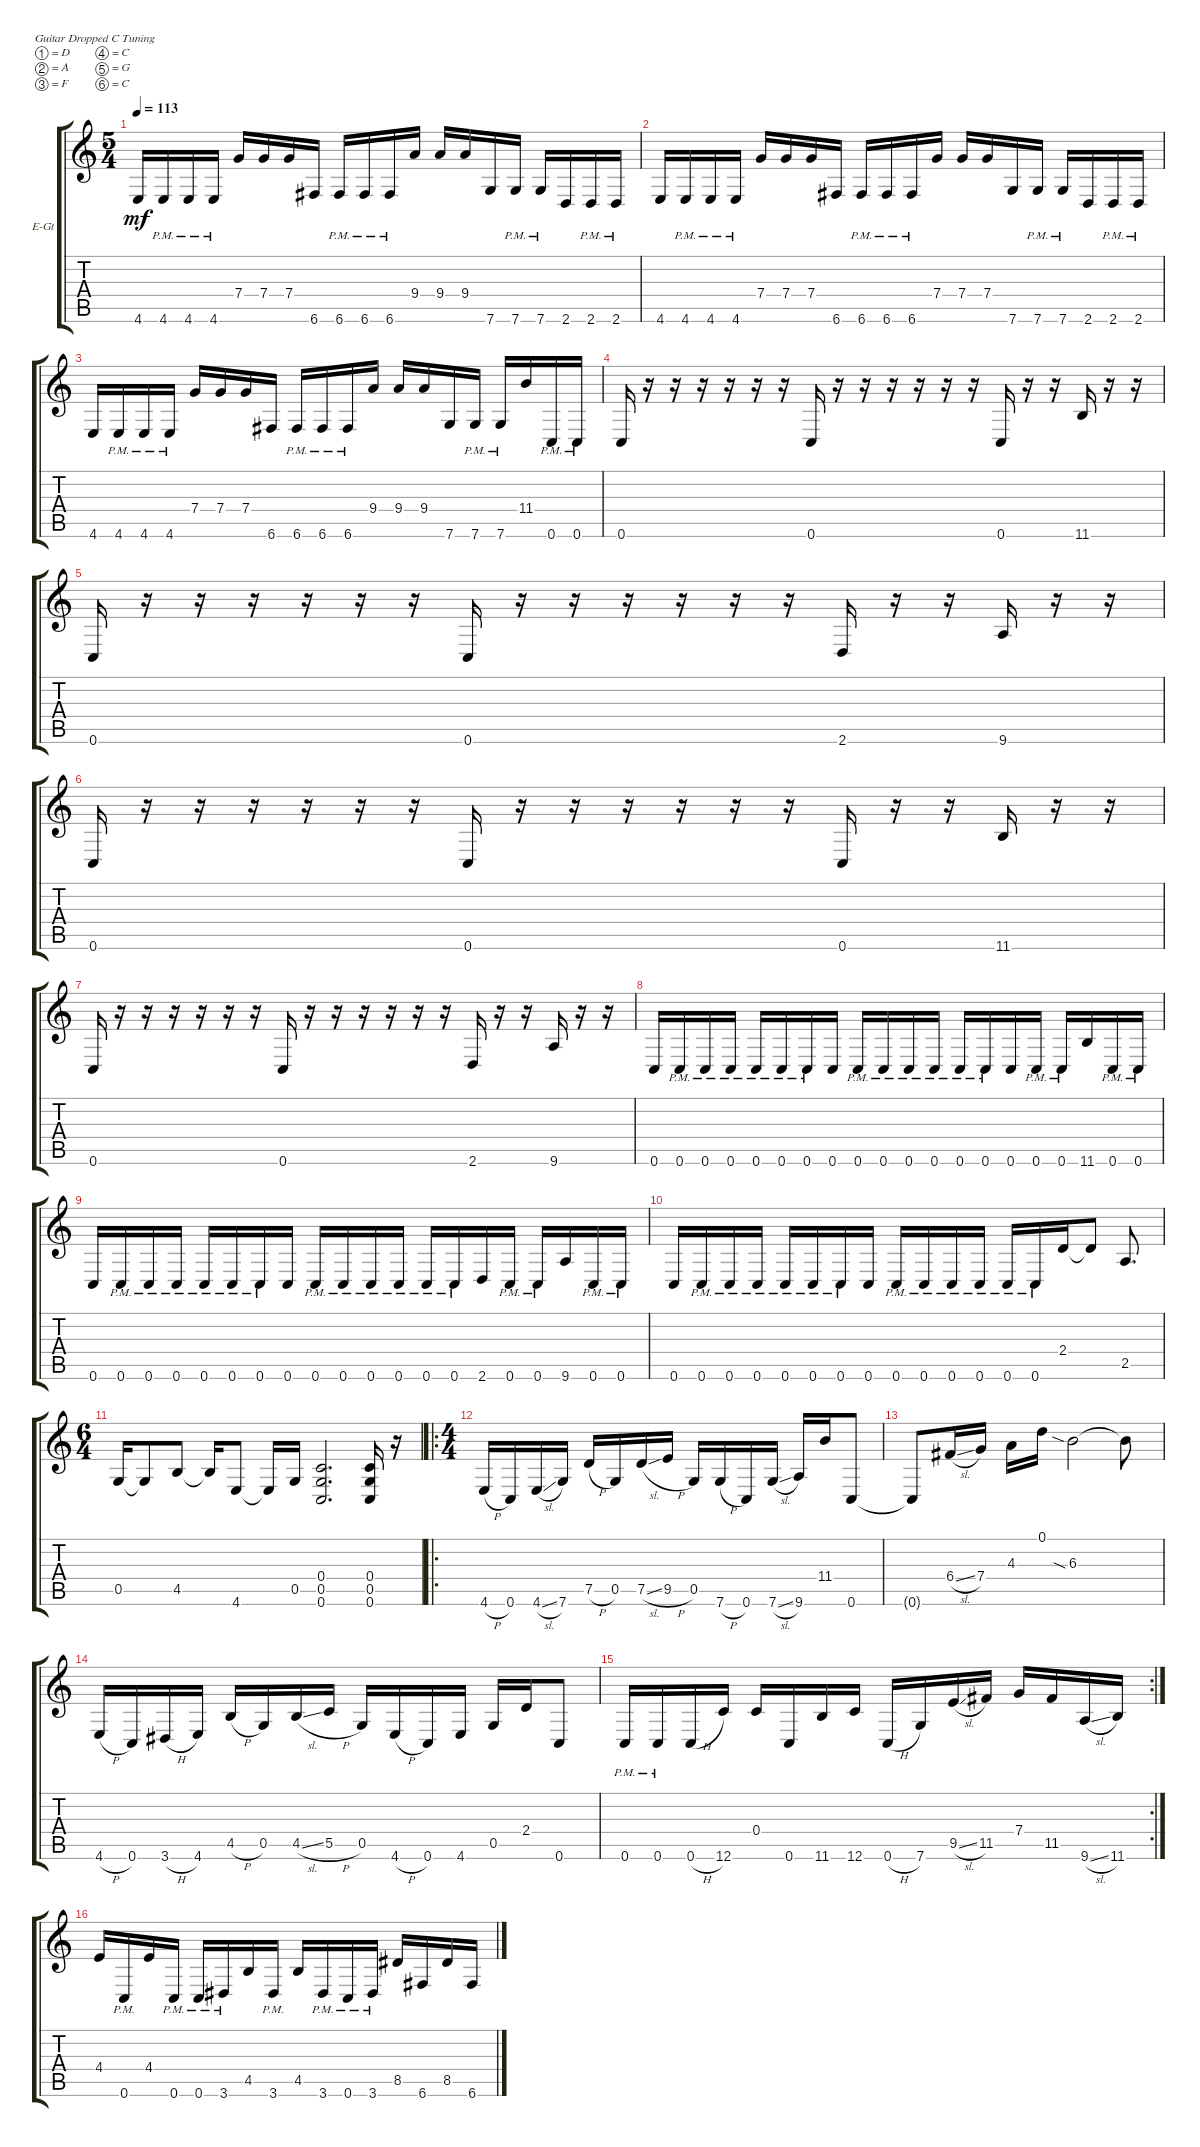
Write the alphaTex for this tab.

\bracketExtendMode groupsimilarinstruments
\firstSystemTrackNameOrientation horizontal
\otherSystemsTrackNameOrientation horizontal
\track ("Electric Guitar" "E-Gt") {instrument distortionguitar}
\staff {score tabs}
\tuning (D4 A3 F3 C3 G2 C2)
\ts (5 4)
\tempo 113
\clef g2
\ks c
4.6.16{dy mf} 4.6{pm}.16 4.6{pm}.16 4.6{pm}.16 7.4.16 7.4.16 7.4.16 6.6.16 6.6{pm}.16 6.6{pm}.16 6.6{pm}.16 9.4.16 9.4.16 9.4.16 7.6.16 7.6{pm}.16 7.6{pm}.16 2.6.16 2.6{pm}.16 2.6{pm}.16 |
4.6.16 4.6{pm}.16 4.6{pm}.16 4.6{pm}.16 7.4.16 7.4.16 7.4.16 6.6.16 6.6{pm}.16 6.6{pm}.16 6.6{pm}.16 7.4.16 7.4.16 7.4.16 7.6.16 7.6{pm}.16 7.6{pm}.16 2.6.16 2.6{pm}.16 2.6{pm}.16 |
4.6.16 4.6{pm}.16 4.6{pm}.16 4.6{pm}.16 7.4.16 7.4.16 7.4.16 6.6.16 6.6{pm}.16 6.6{pm}.16 6.6{pm}.16 9.4.16 9.4.16 9.4.16 7.6.16 7.6{pm}.16 7.6{pm}.16 11.4.16 0.6{pm}.16 0.6{pm}.16 |
0.6.16 r.16 r.16 r.16 r.16 r.16 r.16 0.6.16 r.16 r.16 r.16 r.16 r.16 r.16 0.6.16 r.16 r.16 11.6.16 r.16 r.16 |
0.6.16 r.16 r.16 r.16 r.16 r.16 r.16 0.6.16 r.16 r.16 r.16 r.16 r.16 r.16 2.6.16 r.16 r.16 9.6.16 r.16 r.16 |
0.6.16 r.16 r.16 r.16 r.16 r.16 r.16 0.6.16 r.16 r.16 r.16 r.16 r.16 r.16 0.6.16 r.16 r.16 11.6.16 r.16 r.16 |
0.6.16 r.16 r.16 r.16 r.16 r.16 r.16 0.6.16 r.16 r.16 r.16 r.16 r.16 r.16 2.6.16 r.16 r.16 9.6.16 r.16 r.16 |
0.6.16 0.6{pm}.16 0.6{pm}.16 0.6{pm}.16 0.6{pm}.16 0.6{pm}.16 0.6{pm}.16 0.6.16 0.6{pm}.16 0.6{pm}.16 0.6{pm}.16 0.6{pm}.16 0.6{pm}.16 0.6{pm}.16 0.6.16 0.6{pm}.16 0.6{pm}.16 11.6.16 0.6{pm}.16 0.6{pm}.16 |
0.6.16 0.6{pm}.16 0.6{pm}.16 0.6{pm}.16 0.6{pm}.16 0.6{pm}.16 0.6{pm}.16 0.6.16 0.6{pm}.16 0.6{pm}.16 0.6{pm}.16 0.6{pm}.16 0.6{pm}.16 0.6{pm}.16 2.6.16 0.6{pm}.16 0.6{pm}.16 9.6.16 0.6{pm}.16 0.6{pm}.16 |
0.6.16 0.6{pm}.16 0.6{pm}.16 0.6{pm}.16 0.6{pm}.16 0.6{pm}.16 0.6{pm}.16 0.6.16 0.6{pm}.16 0.6{pm}.16 0.6{pm}.16 0.6{pm}.16 0.6{pm}.16 0.6{pm}.16 2.4.16 2.4{t}.8 2.5.8{d} |
\ts (6 4)
0.5.16 0.5{t}.8 4.5.8 4.5{t}.16 4.6.8 4.6{t}.16 0.5.16 (0.6 0.5 0.4).2{d} (0.6 0.5 0.4).16 r.16 |
\ro
\ts (4 4)
4.6{h}.16 0.6.16 4.6{sl}.16 7.6.16 7.5{h}.16 0.5.16 7.5{sl}.16 9.5{h}.16 0.5.16 7.6{h}.16 0.6.16 7.6{sl}.16 9.6.16 11.4.16 0.6.8 |
0.6{t}.8 6.4{sl}.16 7.4.16 4.3.16 0.1.16 6.3{sia}.2 6.3{t}.8 |
4.6{h}.16 0.6.16 3.6{h}.16 4.6.16 4.5{h}.16 0.5.16 4.5{sl}.16 5.5{h}.16 0.5.16 4.6{h}.16 0.6.16 4.6.16 0.5.16 2.4.16 0.6.8 |
\rc 2
0.6{pm}.16 0.6{pm}.16 0.6{h}.16 12.6.16 0.4.16 0.6.16 11.6.16 12.6.16 0.6{h}.16 7.6.16 9.5{sl}.16 11.5.16 7.4.16 11.5.16 9.6{sl}.16 11.6.16 |
4.4.16 0.6{pm}.16 4.4.16 0.6{pm}.16 0.6{pm}.16 3.6{pm}.16 4.5.16 3.6{pm}.16 4.5.16 3.6{pm}.16 0.6{pm}.16 3.6{pm}.16 8.5.16 6.6.16 8.5.16 6.6.16
